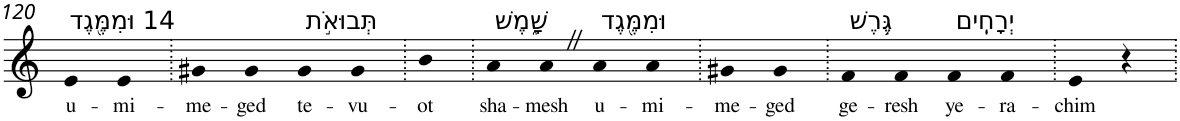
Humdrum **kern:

**kern	**text
*part1	*part1
*staff1	*staff1
*I"Piano	*
*I'Pno	*
!!LO:PB:g=z
*clefG2	*
*k[]	*
=120	=120
!LO:TX:a:t=14 וּמִמֶּ֖גֶד	!
!	!LO:LY:b
4e	u-
!	!LO:LY:b
4e	-mi-
=121.	=121.
!	!LO:LY:b
4g#X	-me-
!	!LO:LY:b
4g#	-ged
!LO:TX:a:t=תְּבוּאֹ֣ת	!
!	!LO:LY:b
4g#	te-
!	!LO:LY:b
4g#	-vu-
=122.	=122.
!	!LO:LY:b
4b	-ot
=123.	=123.
!LO:TX:a:t=שָׁ֑מֶשׁ	!
!	!LO:LY:b
4a	sha-
!	!LO:LY:b
4aZ	-mesh
!LO:TX:a:t=וּמִמֶּ֖גֶד	!
!	!LO:LY:b
4a	u-
!	!LO:LY:b
4a	-mi-
=124.	=124.
!	!LO:LY:b
4g#X	-me-
!	!LO:LY:b
4g#	-ged
=125.	=125.
!LO:TX:a:t=גֶּ֥רֶשׁ	!
!	!LO:LY:b
4f	ge-
!	!LO:LY:b
4f	-resh
!LO:TX:a:t=יְרָחִֽים	!
!	!LO:LY:b
4f	ye-
!	!LO:LY:b
4f	-ra-
=126.	=126.
!	!LO:LY:b
4e	-chim
4r	.
=.	=.
*-	*-
